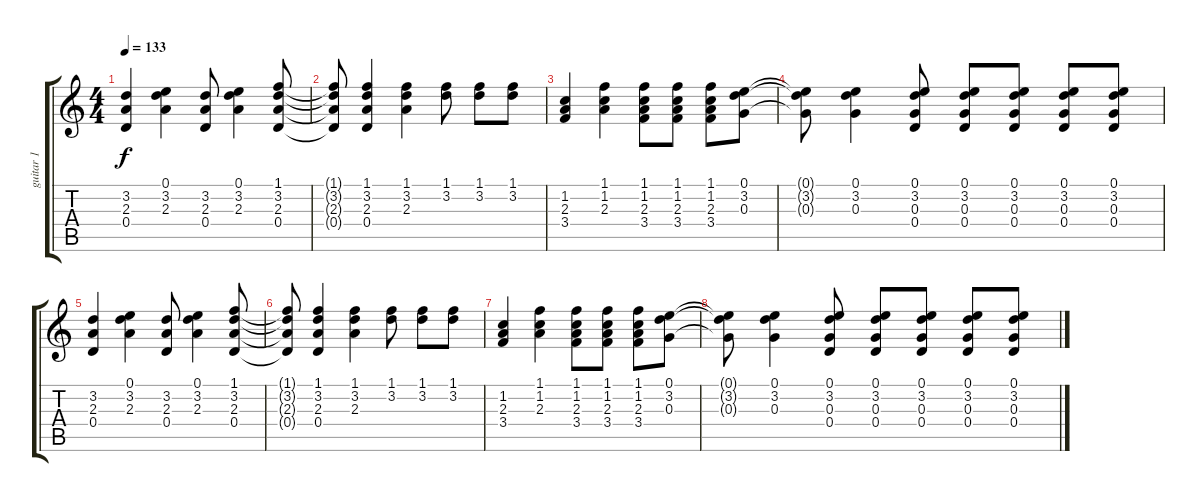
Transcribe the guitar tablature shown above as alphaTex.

\track ("guitar 1" "guitar 1") {instrument electricguitarclean}
\staff {score tabs}
\tuning (E4 B3 G3 D3 A2 E2) {hide}
\ts (4 4)
\tempo 133
\clef g2
\ks c
(3.2 2.3 0.4).4{dy f} (0.1 3.2 2.3).4 (3.2 2.3 0.4).8 (0.1 3.2 2.3).4 (1.1 3.2 2.3 0.4).8 |
(1.1{t} 3.2{t} 2.3{t} 0.4{t}).8 (1.1 3.2 2.3 0.4).4 (1.1 3.2 2.3).4 (1.1 3.2).8 (1.1 3.2).8 (1.1 3.2).8 |
(1.2 2.3 3.4).4 (1.1 1.2 2.3).4 (1.1 1.2 2.3 3.4).8 (1.1 1.2 2.3 3.4).8 (1.1 1.2 2.3 3.4).8 (0.1 3.2 0.3).8 |
(0.1{t} 3.2{t} 0.3{t}).8 (0.1 3.2 0.3).4 (0.1 3.2 0.3 0.4).8 (0.1 3.2 0.3 0.4).8 (0.1 3.2 0.3 0.4).8 (0.1 3.2 0.3 0.4).8 (0.1 3.2 0.3 0.4).8 |
(3.2 2.3 0.4).4 (0.1 3.2 2.3).4 (3.2 2.3 0.4).8 (0.1 3.2 2.3).4 (1.1 3.2 2.3 0.4).8 |
(1.1{t} 3.2{t} 2.3{t} 0.4{t}).8 (1.1 3.2 2.3 0.4).4 (1.1 3.2 2.3).4 (1.1 3.2).8 (1.1 3.2).8 (1.1 3.2).8 |
(1.2 2.3 3.4).4 (1.1 1.2 2.3).4 (1.1 1.2 2.3 3.4).8 (1.1 1.2 2.3 3.4).8 (1.1 1.2 2.3 3.4).8 (0.1 3.2 0.3).8 |
(0.1{t} 3.2{t} 0.3{t}).8 (0.1 3.2 0.3).4 (0.1 3.2 0.3 0.4).8 (0.1 3.2 0.3 0.4).8 (0.1 3.2 0.3 0.4).8 (0.1 3.2 0.3 0.4).8 (0.1 3.2 0.3 0.4).8
